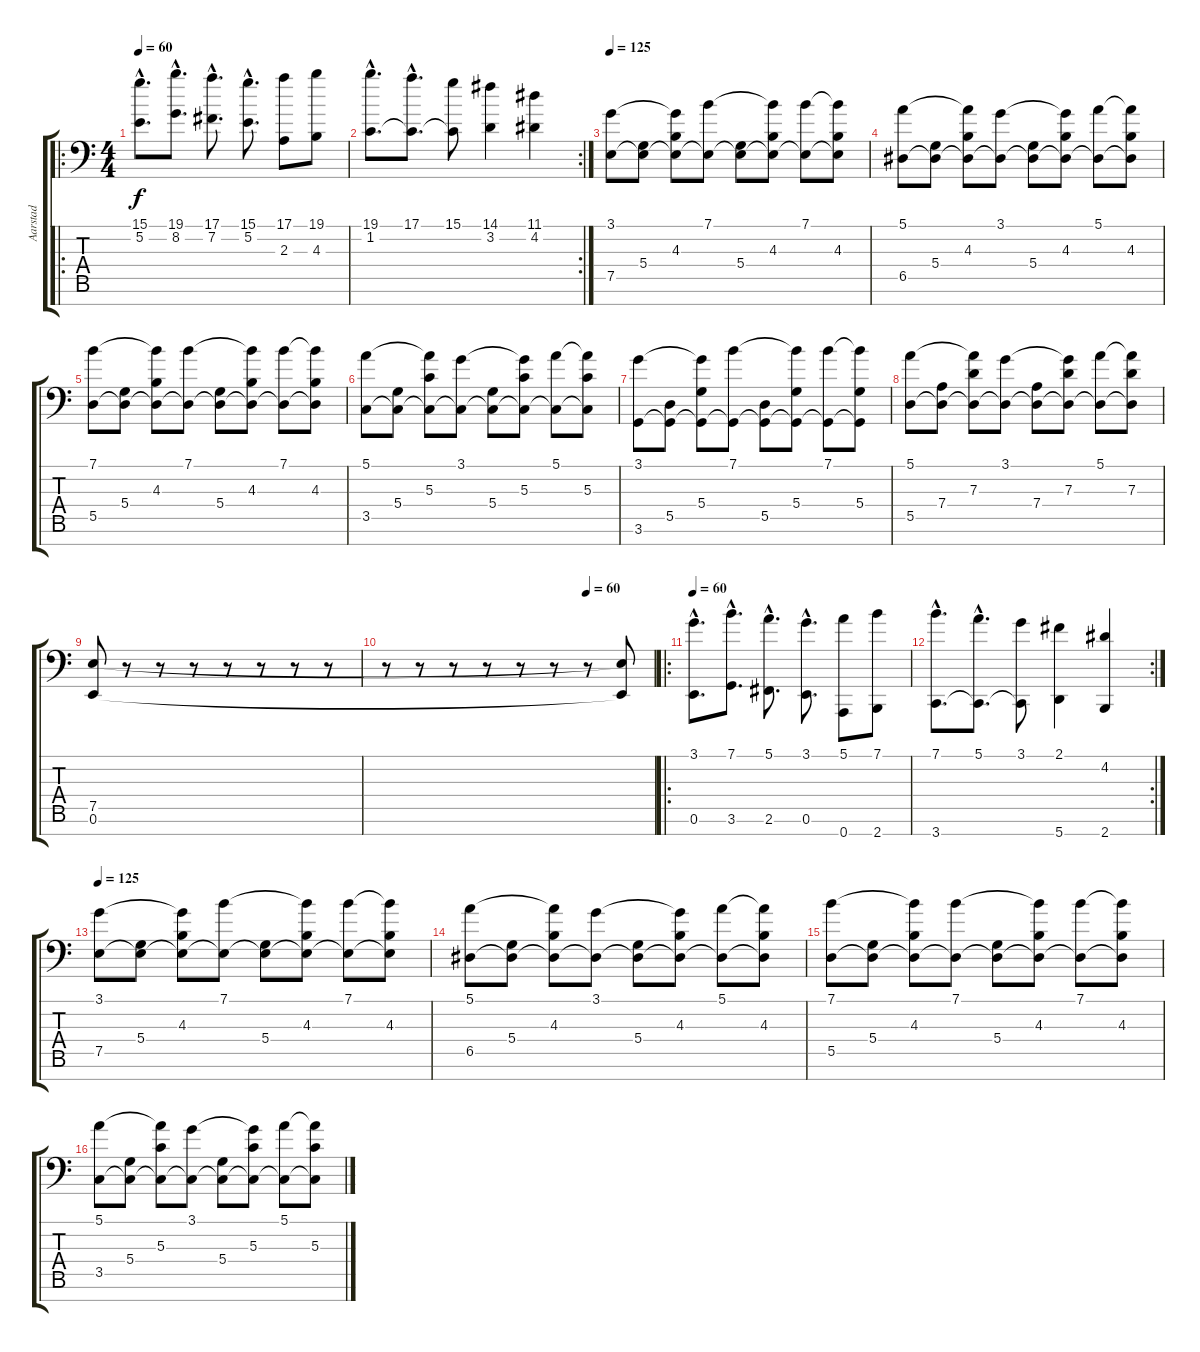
\track ("Aarstad" "Aarstad") {instrument brightacousticpiano}
\staff {score tabs}
\tuning (E4 B3 G3 D3 A2 E2 A1) {hide}
\ro
\ts (4 4)
\tempo 60
\clef f4
\ks c
(15.1{hac} 5.2{hac}).8{d dy f instrument brightacousticpiano} (19.1{hac} 8.2{hac}).8{d} (17.1{hac} 7.2{hac}).8{d} (15.1{hac} 5.2{hac}).8{d} (17.1 2.3).8 (19.1 4.3).8 |
\rc 2
(19.1{hac} 1.2{hac}).8{d} (17.1{hac} 1.2{hac t}).8{d} (15.1 1.2{t}).8 (14.1 3.2).4 (11.1 4.2).4 |
\tempo 125
(3.1 7.5).8 (5.4 7.5{t}).8 (3.1{t} 4.3 7.5{t}).8 (7.1 7.5{t}).8 (5.4 7.5{t}).8 (7.1{t} 4.3 7.5{t}).8 (7.1 7.5{t}).8 (7.1{t} 4.3 7.5{t}).8 |
(5.1 6.5).8 (5.4 6.5{t}).8 (5.1{t} 4.3 6.5{t}).8 (3.1 6.5{t}).8 (5.4 6.5{t}).8 (3.1{t} 4.3 6.5{t}).8 (5.1 6.5{t}).8 (5.1{t} 4.3 6.5{t}).8 |
(7.1 5.5).8 (5.4 5.5{t}).8 (7.1{t} 4.3 5.5{t}).8 (7.1 5.5{t}).8 (5.4 5.5{t}).8 (7.1{t} 4.3 5.5{t}).8 (7.1 5.5{t}).8 (7.1{t} 4.3 5.5{t}).8 |
(5.1 3.5).8 (5.4 3.5{t}).8 (5.1{t} 5.3 3.5{t}).8 (3.1 3.5{t}).8 (5.4 3.5{t}).8 (3.1{t} 5.3 3.5{t}).8 (5.1 3.5{t}).8 (5.1{t} 5.3 3.5{t}).8 |
(3.1 3.6).8 (5.5 3.6{t}).8 (3.1{t} 5.4 3.6{t}).8 (7.1 3.6{t}).8 (5.5 3.6{t}).8 (7.1{t} 5.4 3.6{t}).8 (7.1 3.6{t}).8 (7.1{t} 5.4 3.6{t}).8 |
(5.1 5.5).8 (7.4 5.5{t}).8 (5.1{t} 7.3 5.5{t}).8 (3.1 5.5{t}).8 (7.4 5.5{t}).8 (3.1{t} 7.3 5.5{t}).8 (5.1 5.5{t}).8 (5.1{t} 7.3 5.5{t}).8 |
(7.5 0.6).8 r.8 r.8 r.8 r.8 r.8 r.8 r.8 |
\tempo (60 0.75)
r.8 r.8 r.8 r.8 r.8 r.8 r.8 (7.5{t} 0.6{t}).8 |
\ro
\tempo 60
(3.1{hac} 0.6{hac}).8{d} (7.1{hac} 3.6{hac}).8{d} (5.1{hac} 2.6{hac}).8{d} (3.1{hac} 0.6{hac}).8{d} (5.1 0.7).8 (7.1 2.7).8 |
\rc 2
(7.1{hac} 3.7{hac}).8{d} (5.1{hac} 3.7{hac t}).8{d} (3.1 3.7{t}).8 (2.1 5.7).4 (4.2 2.7).4 |
\tempo 125
(3.1 7.5).8 (5.4 7.5{t}).8 (3.1{t} 4.3 7.5{t}).8 (7.1 7.5{t}).8 (5.4 7.5{t}).8 (7.1{t} 4.3 7.5{t}).8 (7.1 7.5{t}).8 (7.1{t} 4.3 7.5{t}).8 |
(5.1 6.5).8 (5.4 6.5{t}).8 (5.1{t} 4.3 6.5{t}).8 (3.1 6.5{t}).8 (5.4 6.5{t}).8 (3.1{t} 4.3 6.5{t}).8 (5.1 6.5{t}).8 (5.1{t} 4.3 6.5{t}).8 |
(7.1 5.5).8 (5.4 5.5{t}).8 (7.1{t} 4.3 5.5{t}).8 (7.1 5.5{t}).8 (5.4 5.5{t}).8 (7.1{t} 4.3 5.5{t}).8 (7.1 5.5{t}).8 (7.1{t} 4.3 5.5{t}).8 |
(5.1 3.5).8 (5.4 3.5{t}).8 (5.1{t} 5.3 3.5{t}).8 (3.1 3.5{t}).8 (5.4 3.5{t}).8 (3.1{t} 5.3 3.5{t}).8 (5.1 3.5{t}).8 (5.1{t} 5.3 3.5{t}).8
